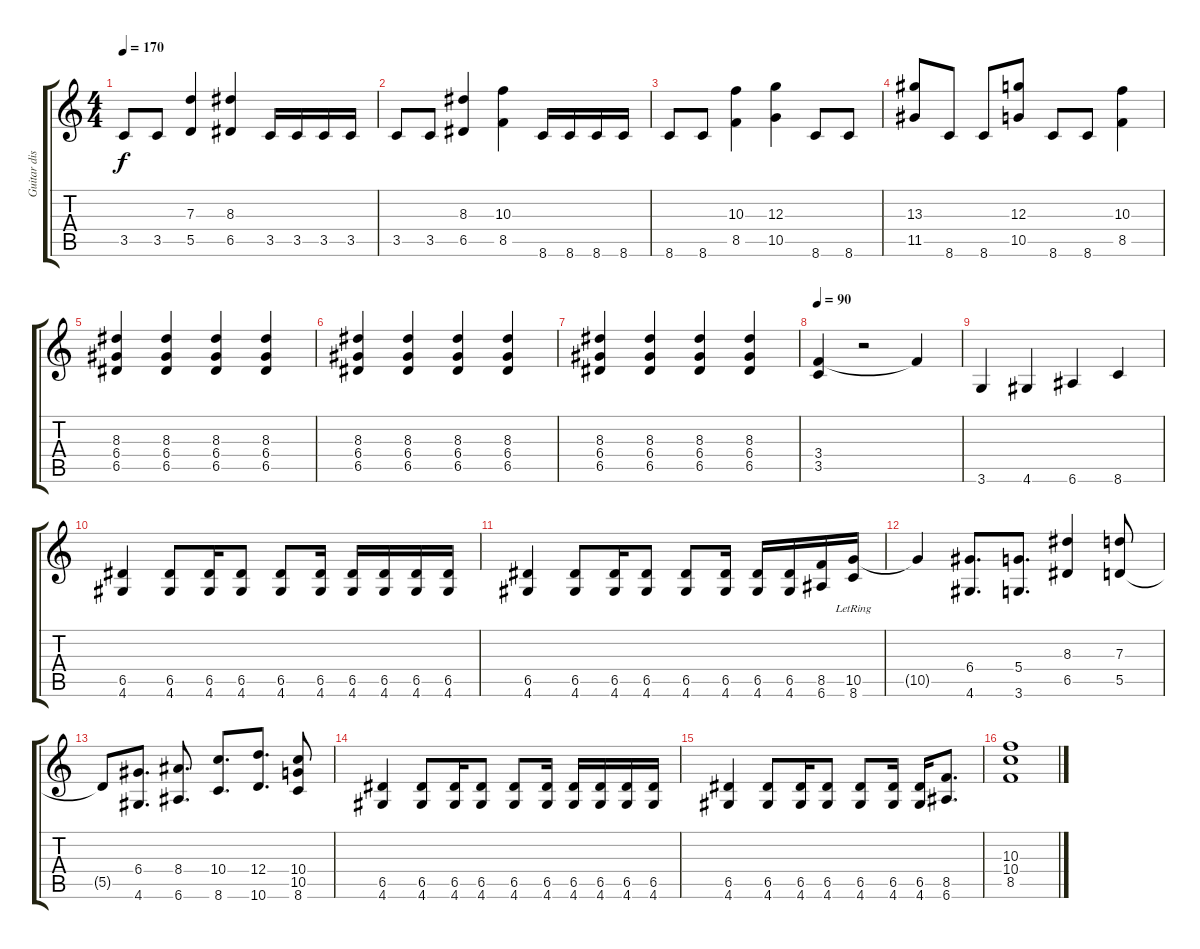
\track ("Guitar dist 2" "Guitar dis") {instrument distortionguitar}
\staff {score tabs}
\tuning (E4 B3 G3 D3 A2 E2) {hide}
\ts (4 4)
\tempo 170
\clef g2
\ks c
3.5.8{dy f} 3.5.8 (7.3 5.5).4 (8.3 6.5).4 3.5.16 3.5.16 3.5.16 3.5.16 |
3.5.8 3.5.8 (8.3 6.5).4 (10.3 8.5).4 8.6.16 8.6.16 8.6.16 8.6.16 |
8.6.8 8.6.8 (10.3 8.5).4 (12.3 10.5).4 8.6.8 8.6.8 |
(13.3 11.5).8 8.6.8 8.6.8 (12.3 10.5).8 8.6.8 8.6.8 (10.3 8.5).4 |
(8.3 6.4 6.5).4 (8.3 6.4 6.5).4 (8.3 6.4 6.5).4 (8.3 6.4 6.5).4 |
(8.3 6.4 6.5).4 (8.3 6.4 6.5).4 (8.3 6.4 6.5).4 (8.3 6.4 6.5).4 |
(8.3 6.4 6.5).4 (8.3 6.4 6.5).4 (8.3 6.4 6.5).4 (8.3 6.4 6.5).4 |
\tempo 90
(3.4 3.5).4 r.2 3.4{t}.4 |
3.6.4 4.6.4 6.6.4 8.6.4 |
(6.5 4.6).4 (6.5 4.6).8 (6.5 4.6).16 (6.5 4.6).8 (6.5 4.6).8 (6.5 4.6).16 (6.5 4.6).16 (6.5 4.6).16 (6.5 4.6).16 (6.5 4.6).16 |
(6.5 4.6).4 (6.5 4.6).8 (6.5 4.6).16 (6.5 4.6).8 (6.5 4.6).8 (6.5 4.6).16 (6.5 4.6).16 (6.5 4.6).16 (8.5 6.6).16 (10.5{lr} 8.6).16 |
10.5{t}.4 (6.4 4.6).8{d} (5.4 3.6).8{d} (8.3 6.5).4 (7.3 5.5).8 |
5.5{t}.8 (6.4 4.6).8{d} (8.4 6.6).8{d} (10.4 8.6).8{d} (12.4 10.6).8{d} (10.4 10.5 8.6).8 |
(6.5 4.6).4 (6.5 4.6).8 (6.5 4.6).16 (6.5 4.6).8 (6.5 4.6).8 (6.5 4.6).16 (6.5 4.6).16 (6.5 4.6).16 (6.5 4.6).16 (6.5 4.6).16 |
(6.5 4.6).4 (6.5 4.6).8 (6.5 4.6).16 (6.5 4.6).8 (6.5 4.6).8 (6.5 4.6).16 (6.5 4.6).16 (8.5 6.6).8{d} |
(10.3 10.4 8.5).1
